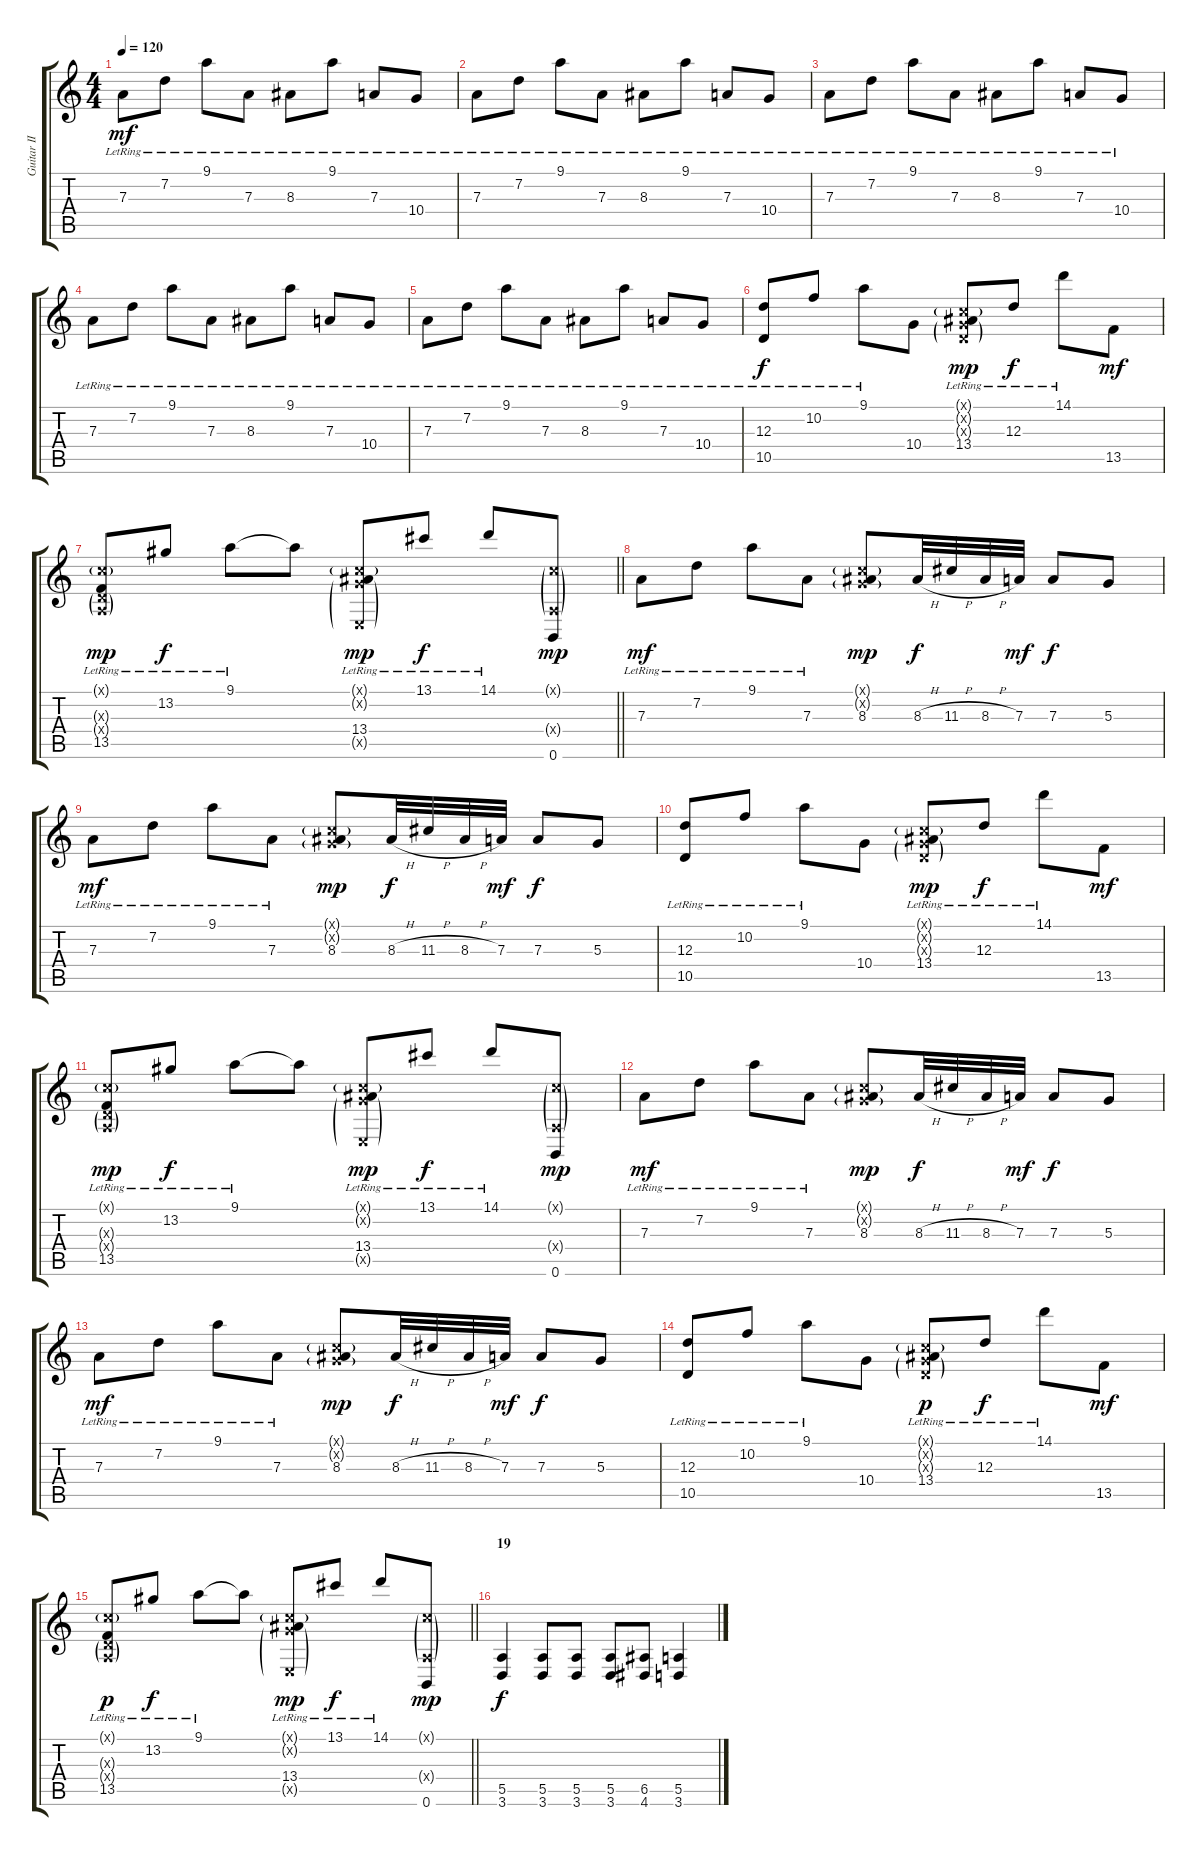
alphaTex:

\track ("Guitar II" "Guitar II") {instrument overdrivenguitar}
\staff {score tabs}
\tuning (C4 G3 D3 A2 E2 B1) {hide}
\ts (4 4)
\tempo 120
\clef g2
\ks c
7.3{lr}.8{dy mf} 7.2{lr}.8 9.1{lr}.8 7.3{lr}.8 8.3{lr}.8 9.1{lr}.8 7.3{lr}.8 10.4{lr}.8 |
7.3{lr}.8 7.2{lr}.8 9.1{lr}.8 7.3{lr}.8 8.3{lr}.8 9.1{lr}.8 7.3{lr}.8 10.4{lr}.8 |
7.3{lr}.8 7.2{lr}.8 9.1{lr}.8 7.3{lr}.8 8.3{lr}.8 9.1{lr}.8 7.3{lr}.8 10.4{lr}.8 |
7.3{lr}.8 7.2{lr}.8 9.1{lr}.8 7.3{lr}.8 8.3{lr}.8 9.1{lr}.8 7.3{lr}.8 10.4{lr}.8 |
7.3{lr}.8 7.2{lr}.8 9.1{lr}.8 7.3{lr}.8 8.3{lr}.8 9.1{lr}.8 7.3{lr}.8 10.4{lr}.8 |
(12.3{lr} 10.5{lr}).8{dy f} 10.2{lr}.8 9.1{lr}.8 10.4.8 (0.1{g x} 0.2{g x} 0.3{g x} 13.4{lr}).8{dy mp} 12.3{lr}.8{dy f} 14.1{lr}.8 13.5.8{dy mf} |
\barLineRight lightlight
(0.1{g x} 0.3{g x} 0.4{g x} 13.5{lr}).8{dy mp} 13.2{lr}.8{dy f} 9.1{lr}.8 9.1{t}.8 (0.1{g x} 0.2{g x} 13.4{lr} 0.5{g x}).8{dy mp} 13.1{lr}.8{dy f} 14.1{lr}.8 (0.1{g x} 0.4{g x} 0.6).8{dy mp} |
\section ("" "")
7.3{lr}.8{dy mf} 7.2{lr}.8 9.1{lr}.8 7.3{lr}.8 (0.1{g x} 0.2{g x} 8.3).8{dy mp} 8.3{h}.32{dy f} 11.3{h}.32 8.3{h}.32 7.3.32{dy mf} 7.3.8{dy f} 5.3.8 |
7.3{lr}.8{dy mf} 7.2{lr}.8 9.1{lr}.8 7.3{lr}.8 (0.1{g x} 0.2{g x} 8.3).8{dy mp} 8.3{h}.32{dy f} 11.3{h}.32 8.3{h}.32 7.3.32{dy mf} 7.3.8{dy f} 5.3.8 |
(12.3{lr} 10.5{lr}).8 10.2{lr}.8 9.1{lr}.8 10.4.8 (0.1{g x} 0.2{g x} 0.3{g x} 13.4{lr}).8{dy mp} 12.3{lr}.8{dy f} 14.1{lr}.8 13.5.8{dy mf} |
(0.1{g x} 0.3{g x} 0.4{g x} 13.5{lr}).8{dy mp} 13.2{lr}.8{dy f} 9.1{lr}.8 9.1{t}.8 (0.1{g x} 0.2{g x} 13.4{lr} 0.5{g x}).8{dy mp} 13.1{lr}.8{dy f} 14.1{lr}.8 (0.1{g x} 0.4{g x} 0.6).8{dy mp} |
7.3{lr}.8{dy mf} 7.2{lr}.8 9.1{lr}.8 7.3{lr}.8 (0.1{g x} 0.2{g x} 8.3).8{dy mp} 8.3{h}.32{dy f} 11.3{h}.32 8.3{h}.32 7.3.32{dy mf} 7.3.8{dy f} 5.3.8 |
7.3{lr}.8{dy mf} 7.2{lr}.8 9.1{lr}.8 7.3{lr}.8 (0.1{g x} 0.2{g x} 8.3).8{dy mp} 8.3{h}.32{dy f} 11.3{h}.32 8.3{h}.32 7.3.32{dy mf} 7.3.8{dy f} 5.3.8 |
(12.3{lr} 10.5{lr}).8 10.2{lr}.8 9.1{lr}.8 10.4.8 (0.1{g x} 0.2{g x} 0.3{g x} 13.4{lr}).8{dy p} 12.3{lr}.8{dy f} 14.1{lr}.8 13.5.8{dy mf} |
\barLineRight lightlight
(0.1{g x} 0.3{g x} 0.4{g x} 13.5{lr}).8{dy p} 13.2{lr}.8{dy f} 9.1{lr}.8 9.1{t}.8 (0.1{g x} 0.2{g x} 13.4{lr} 0.5{g x}).8{dy mp} 13.1{lr}.8{dy f} 14.1{lr}.8 (0.1{g x} 0.4{g x} 0.6).8{dy mp} |
\section ("" "19")
(5.5 3.6).4{dy f} (5.5 3.6).8 (5.5 3.6).8 (5.5 3.6).8 (6.5 4.6).8 (5.5 3.6).4
